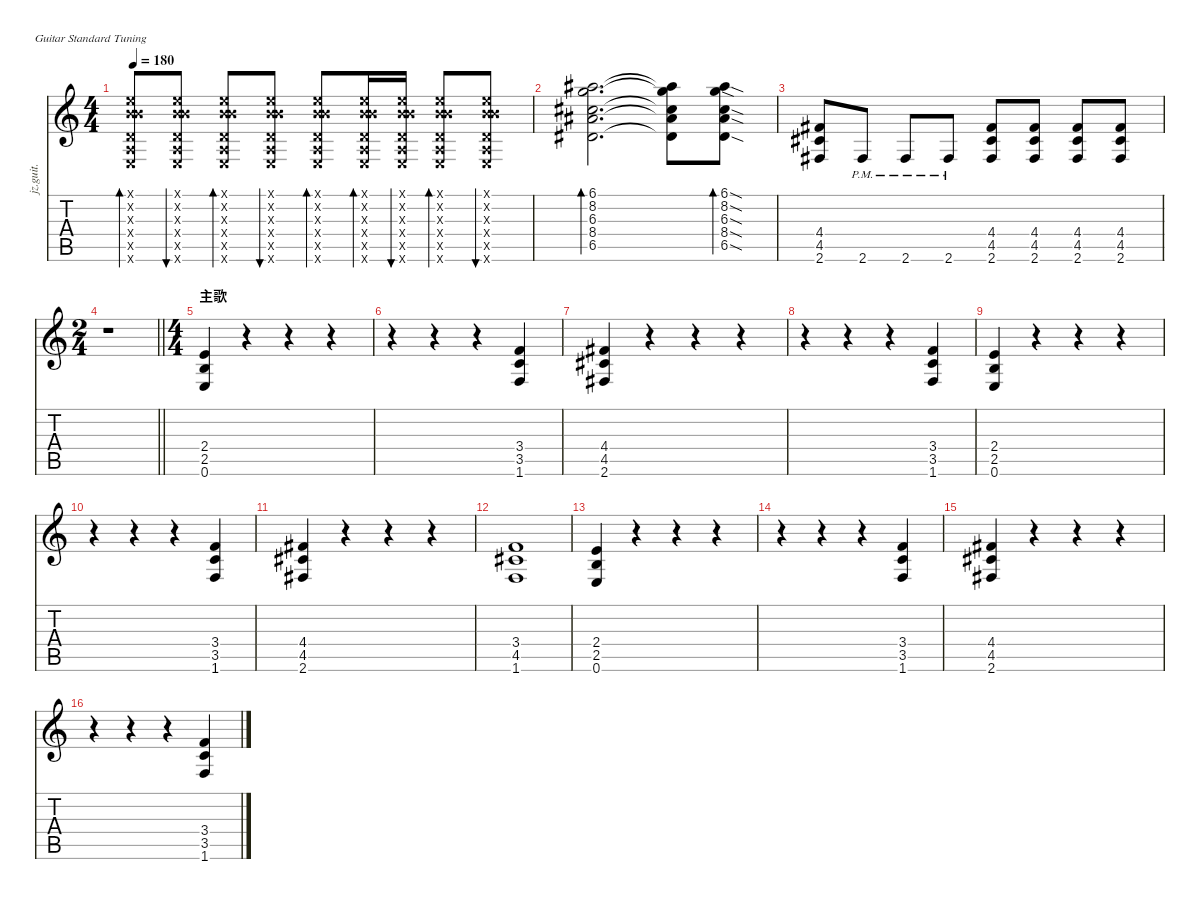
\defaultSystemsLayout 4
\hideDynamics
\bracketExtendMode nobrackets
\otherSystemsTrackNameOrientation horizontal
\track ("音轨 1" "jz.guit.") {instrument electricguitarjazz}
\staff {score tabs}
\tuning (E4 B3 G3 D3 A2 E2)
\ts (4 4)
\tempo 180
\clef g2
\ks c
(0.1{x} 0.2{x} 4.3{x} 0.4{x} 0.5{x} 0.6{x}).8{bd 60 dy f} (0.1{x} 0.2{x} 4.3{x} 0.4{x} 0.5{x} 0.6{x}).8{bu 60} (0.1{x} 0.2{x} 4.3{x} 0.4{x} 0.5{x} 0.6{x}).8{bd 60} (0.1{x} 0.2{x} 4.3{x} 0.4{x} 0.5{x} 0.6{x}).8{bu 60} (0.1{x} 0.2{x} 4.3{x} 0.4{x} 0.5{x} 0.6{x}).8{bd 60} (0.1{x} 0.2{x} 4.3{x} 0.4{x} 0.5{x} 0.6{x}).16{bd 60} (0.1{x} 0.2{x} 4.3{x} 0.4{x} 0.5{x} 0.6{x}).16{bu 60} (0.1{x} 0.2{x} 4.3{x} 0.4{x} 0.5{x} 0.6{x}).8{bd 60} (0.1{x} 0.2{x} 4.3{x} 0.4{x} 0.5{x} 0.6{x}).8{bu 60} |
(6.1 8.2 6.3 8.4 6.5).2{d bd 60} (6.1{t} 8.2{t} 6.3{t} 8.4{t} 6.5{t}).8 (6.1{sod} 8.2{sod} 6.3{sod} 8.4{sod} 6.5{sod}).8{bd 60} |
(4.4 4.5 2.6).8 2.6{pm}.8 2.6{pm}.8 2.6{pm}.8 (4.4 4.5 2.6).8 (4.4 4.5 2.6).8 (4.4 4.5 2.6).8 (4.4 4.5 2.6).8 |
\ts (2 4)
\beaming (8 2 2)
\barLineRight lightlight
r.1 |
\ts (4 4)
\beaming (8 2 2 2 2)
\section ("" "主歌")
(2.4 2.5 0.6).4 r.4 r.4 r.4 |
r.4 r.4 r.4 (3.4 3.5 1.6).4 |
(4.4 4.5 2.6).4 r.4 r.4 r.4 |
r.4 r.4 r.4 (3.4 3.5 1.6).4 |
(2.4 2.5 0.6).4 r.4 r.4 r.4 |
r.4 r.4 r.4 (3.4 3.5 1.6).4 |
(4.4 4.5 2.6).4 r.4 r.4 r.4 |
(3.4 4.5 1.6).1 |
(2.4 2.5 0.6).4 r.4 r.4 r.4 |
r.4 r.4 r.4 (3.4 3.5 1.6).4 |
(4.4 4.5 2.6).4 r.4 r.4 r.4 |
r.4 r.4 r.4 (3.4 3.5 1.6).4
